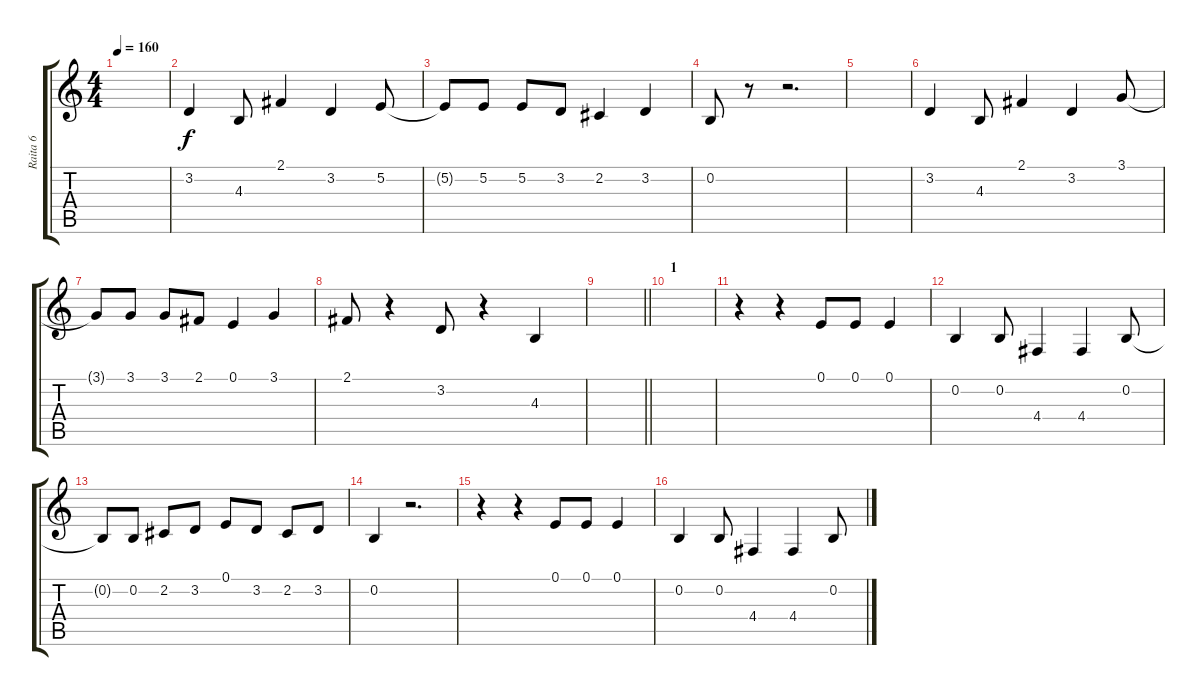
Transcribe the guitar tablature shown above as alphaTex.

\track ("Raita 6" "Raita 6") {instrument violin}
\staff {score tabs}
\tuning (E4 B3 G3 D3 A2 E2) {hide}
\ts (4 4)
\tempo 160
\clef g2
\ks c
|
3.2.4 4.3.8 2.1.4 3.2.4 5.2.8 |
5.2{t}.8 5.2.8 5.2.8 3.2.8 2.2.4 3.2.4 |
0.2.8 r.8 r.2{d} |
|
3.2.4 4.3.8 2.1.4 3.2.4 3.1.8 |
3.1{t}.8 3.1.8 3.1.8 2.1.8 0.1.4 3.1.4 |
2.1.8 r.4 3.2.8 r.4 4.3.4 |
\barLineRight lightlight
|
\section ("" "1")
|
r.4 r.4 0.1.8 0.1.8 0.1.4 |
0.2.4 0.2.8 4.4.4 4.4.4 0.2.8 |
0.2{t}.8 0.2.8 2.2.8 3.2.8 0.1.8 3.2.8 2.2.8 3.2.8 |
0.2.4 r.2{d} |
r.4 r.4 0.1.8 0.1.8 0.1.4 |
0.2.4 0.2.8 4.4.4 4.4.4 0.2.8
